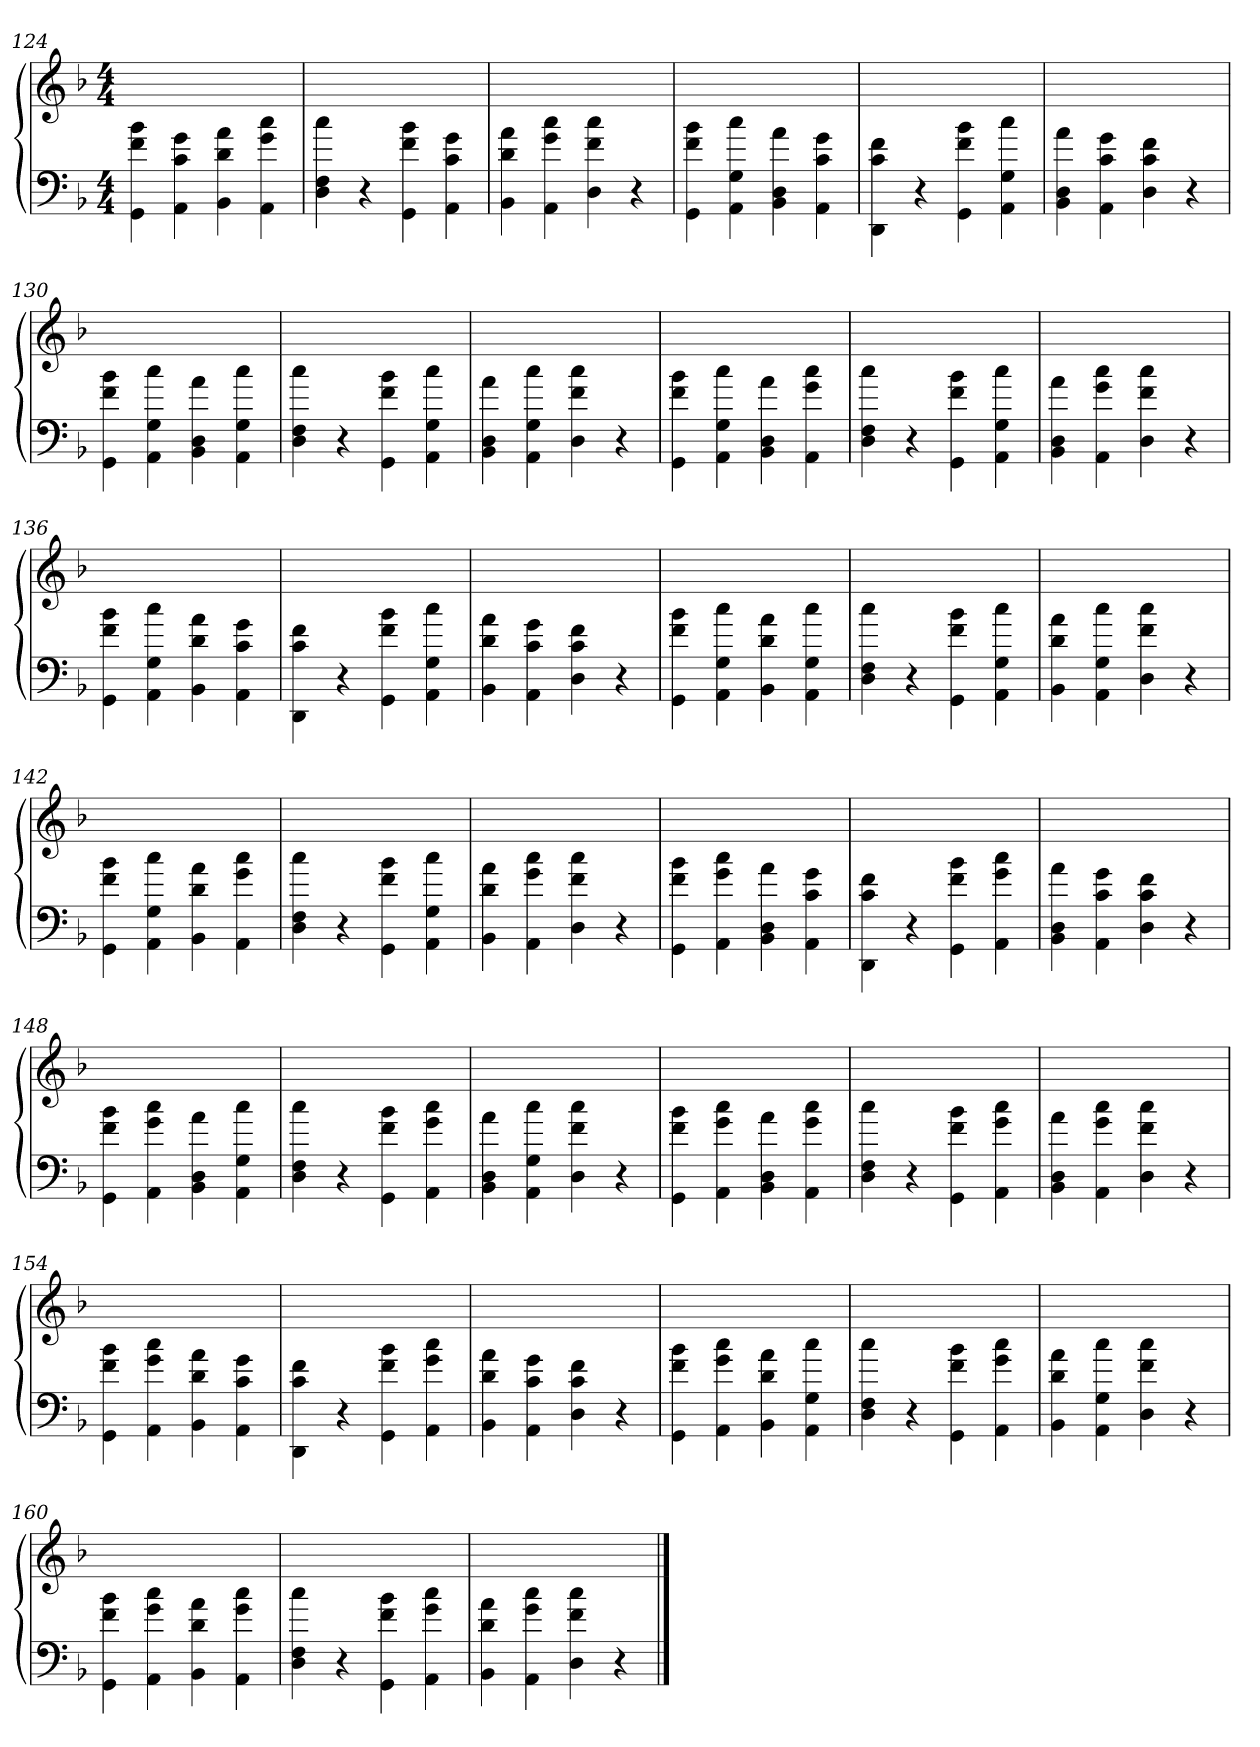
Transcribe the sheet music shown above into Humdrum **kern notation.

**kern	**kern
*part2	*part1
*staff2	*staff1
*clefF4	*clefG2
*k[b-]	*k[b-]
*F:	*F:
*M4/4	*M4/4
=124	=124
4GG 4f 4b-	1ryy
4AA 4c 4g	.
4BB- 4d 4a	.
4AA 4g 4cc	.
=125	=125
4D 4F 4cc	1ryy
4r	.
4GG 4f 4b-	.
4AA 4c 4g	.
=126	=126
4BB- 4d 4a	1ryy
4AA 4g 4cc	.
4D 4f 4cc	.
4r	.
=127	=127
4GG 4f 4b-	1ryy
4AA 4G 4cc	.
4BB- 4D 4a	.
4AA 4c 4g	.
=128	=128
4DD 4c 4f	1ryy
4r	.
4GG 4f 4b-	.
4AA 4G 4cc	.
=129	=129
4BB- 4D 4a	1ryy
4AA 4c 4g	.
4D 4c 4f	.
4r	.
=130	=130
4GG 4f 4b-	1ryy
4AA 4G 4cc	.
4BB- 4D 4a	.
4AA 4G 4cc	.
=131	=131
4D 4F 4cc	1ryy
4r	.
4GG 4f 4b-	.
4AA 4G 4cc	.
=132	=132
4BB- 4D 4a	1ryy
4AA 4G 4cc	.
4D 4f 4cc	.
4r	.
=133	=133
4GG 4f 4b-	1ryy
4AA 4G 4cc	.
4BB- 4D 4a	.
4AA 4g 4cc	.
=134	=134
4D 4F 4cc	1ryy
4r	.
4GG 4f 4b-	.
4AA 4G 4cc	.
=135	=135
4BB- 4D 4a	1ryy
4AA 4g 4cc	.
4D 4f 4cc	.
4r	.
=136	=136
4GG 4f 4b-	1ryy
4AA 4G 4cc	.
4BB- 4d 4a	.
4AA 4c 4g	.
=137	=137
4DD 4c 4f	1ryy
4r	.
4GG 4f 4b-	.
4AA 4G 4cc	.
=138	=138
4BB- 4d 4a	1ryy
4AA 4c 4g	.
4D 4c 4f	.
4r	.
=139	=139
4GG 4f 4b-	1ryy
4AA 4G 4cc	.
4BB- 4d 4a	.
4AA 4G 4cc	.
=140	=140
4D 4F 4cc	1ryy
4r	.
4GG 4f 4b-	.
4AA 4G 4cc	.
=141	=141
4BB- 4d 4a	1ryy
4AA 4G 4cc	.
4D 4f 4cc	.
4r	.
=142	=142
4GG 4f 4b-	1ryy
4AA 4G 4cc	.
4BB- 4d 4a	.
4AA 4g 4cc	.
=143	=143
4D 4F 4cc	1ryy
4r	.
4GG 4f 4b-	.
4AA 4G 4cc	.
=144	=144
4BB- 4d 4a	1ryy
4AA 4g 4cc	.
4D 4f 4cc	.
4r	.
=145	=145
4GG 4f 4b-	1ryy
4AA 4g 4cc	.
4BB- 4D 4a	.
4AA 4c 4g	.
=146	=146
4DD 4c 4f	1ryy
4r	.
4GG 4f 4b-	.
4AA 4g 4cc	.
=147	=147
4BB- 4D 4a	1ryy
4AA 4c 4g	.
4D 4c 4f	.
4r	.
=148	=148
4GG 4f 4b-	1ryy
4AA 4g 4cc	.
4BB- 4D 4a	.
4AA 4G 4cc	.
=149	=149
4D 4F 4cc	1ryy
4r	.
4GG 4f 4b-	.
4AA 4g 4cc	.
=150	=150
4BB- 4D 4a	1ryy
4AA 4G 4cc	.
4D 4f 4cc	.
4r	.
=151	=151
4GG 4f 4b-	1ryy
4AA 4g 4cc	.
4BB- 4D 4a	.
4AA 4g 4cc	.
=152	=152
4D 4F 4cc	1ryy
4r	.
4GG 4f 4b-	.
4AA 4g 4cc	.
=153	=153
4BB- 4D 4a	1ryy
4AA 4g 4cc	.
4D 4f 4cc	.
4r	.
=154	=154
4GG 4f 4b-	1ryy
4AA 4g 4cc	.
4BB- 4d 4a	.
4AA 4c 4g	.
=155	=155
4DD 4c 4f	1ryy
4r	.
4GG 4f 4b-	.
4AA 4g 4cc	.
=156	=156
4BB- 4d 4a	1ryy
4AA 4c 4g	.
4D 4c 4f	.
4r	.
=157	=157
4GG 4f 4b-	1ryy
4AA 4g 4cc	.
4BB- 4d 4a	.
4AA 4G 4cc	.
=158	=158
4D 4F 4cc	1ryy
4r	.
4GG 4f 4b-	.
4AA 4g 4cc	.
=159	=159
4BB- 4d 4a	1ryy
4AA 4G 4cc	.
4D 4f 4cc	.
4r	.
=160	=160
4GG 4f 4b-	1ryy
4AA 4g 4cc	.
4BB- 4d 4a	.
4AA 4g 4cc	.
=161	=161
4D 4F 4cc	1ryy
4r	.
4GG 4f 4b-	.
4AA 4g 4cc	.
=162	=162
4BB- 4d 4a	1ryy
4AA 4g 4cc	.
4D 4f 4cc	.
4r	.
==	==
*-	*-
